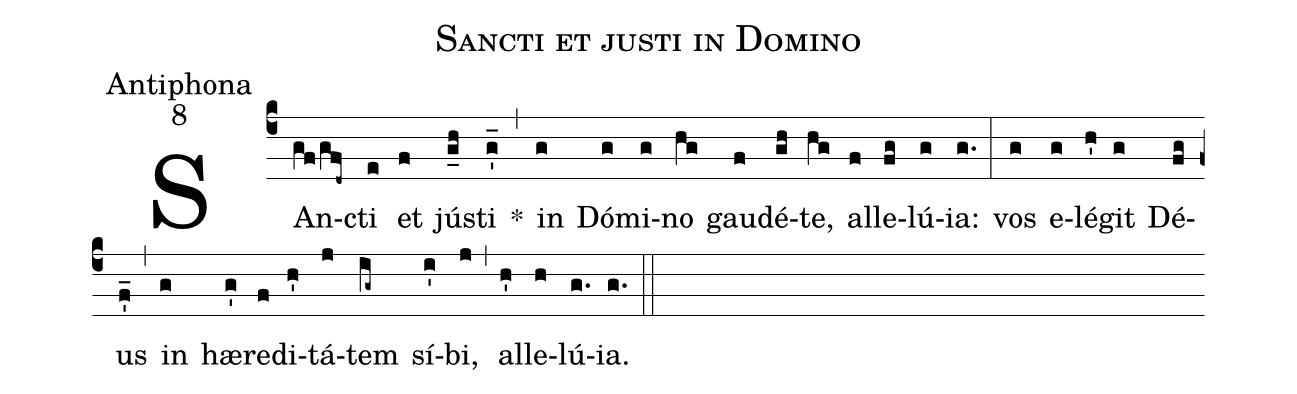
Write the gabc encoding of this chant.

name:Sancti et justi in Domino;
office-part:Antiphona;
mode:8;
%%
(c4) SAn(gf/gfd~)cti(e) et(f) jú(g_h)sti(g'_) *(,) in(g) Dó(g)mi(g)no(hg) gau(f)dé(gh)te,(hg) al(f)le(fg)lú(g)ia:(g.) (:) vos(g) e(g)lé(h')git(g) Dé(fg)us(f'_) (,) in(g) hæ(g')re(f)di(h')tá(j)tem(ig~) sí(i')bi,(j) (,) al(h')le(h)lú(g.)ia.(g.) (::)
